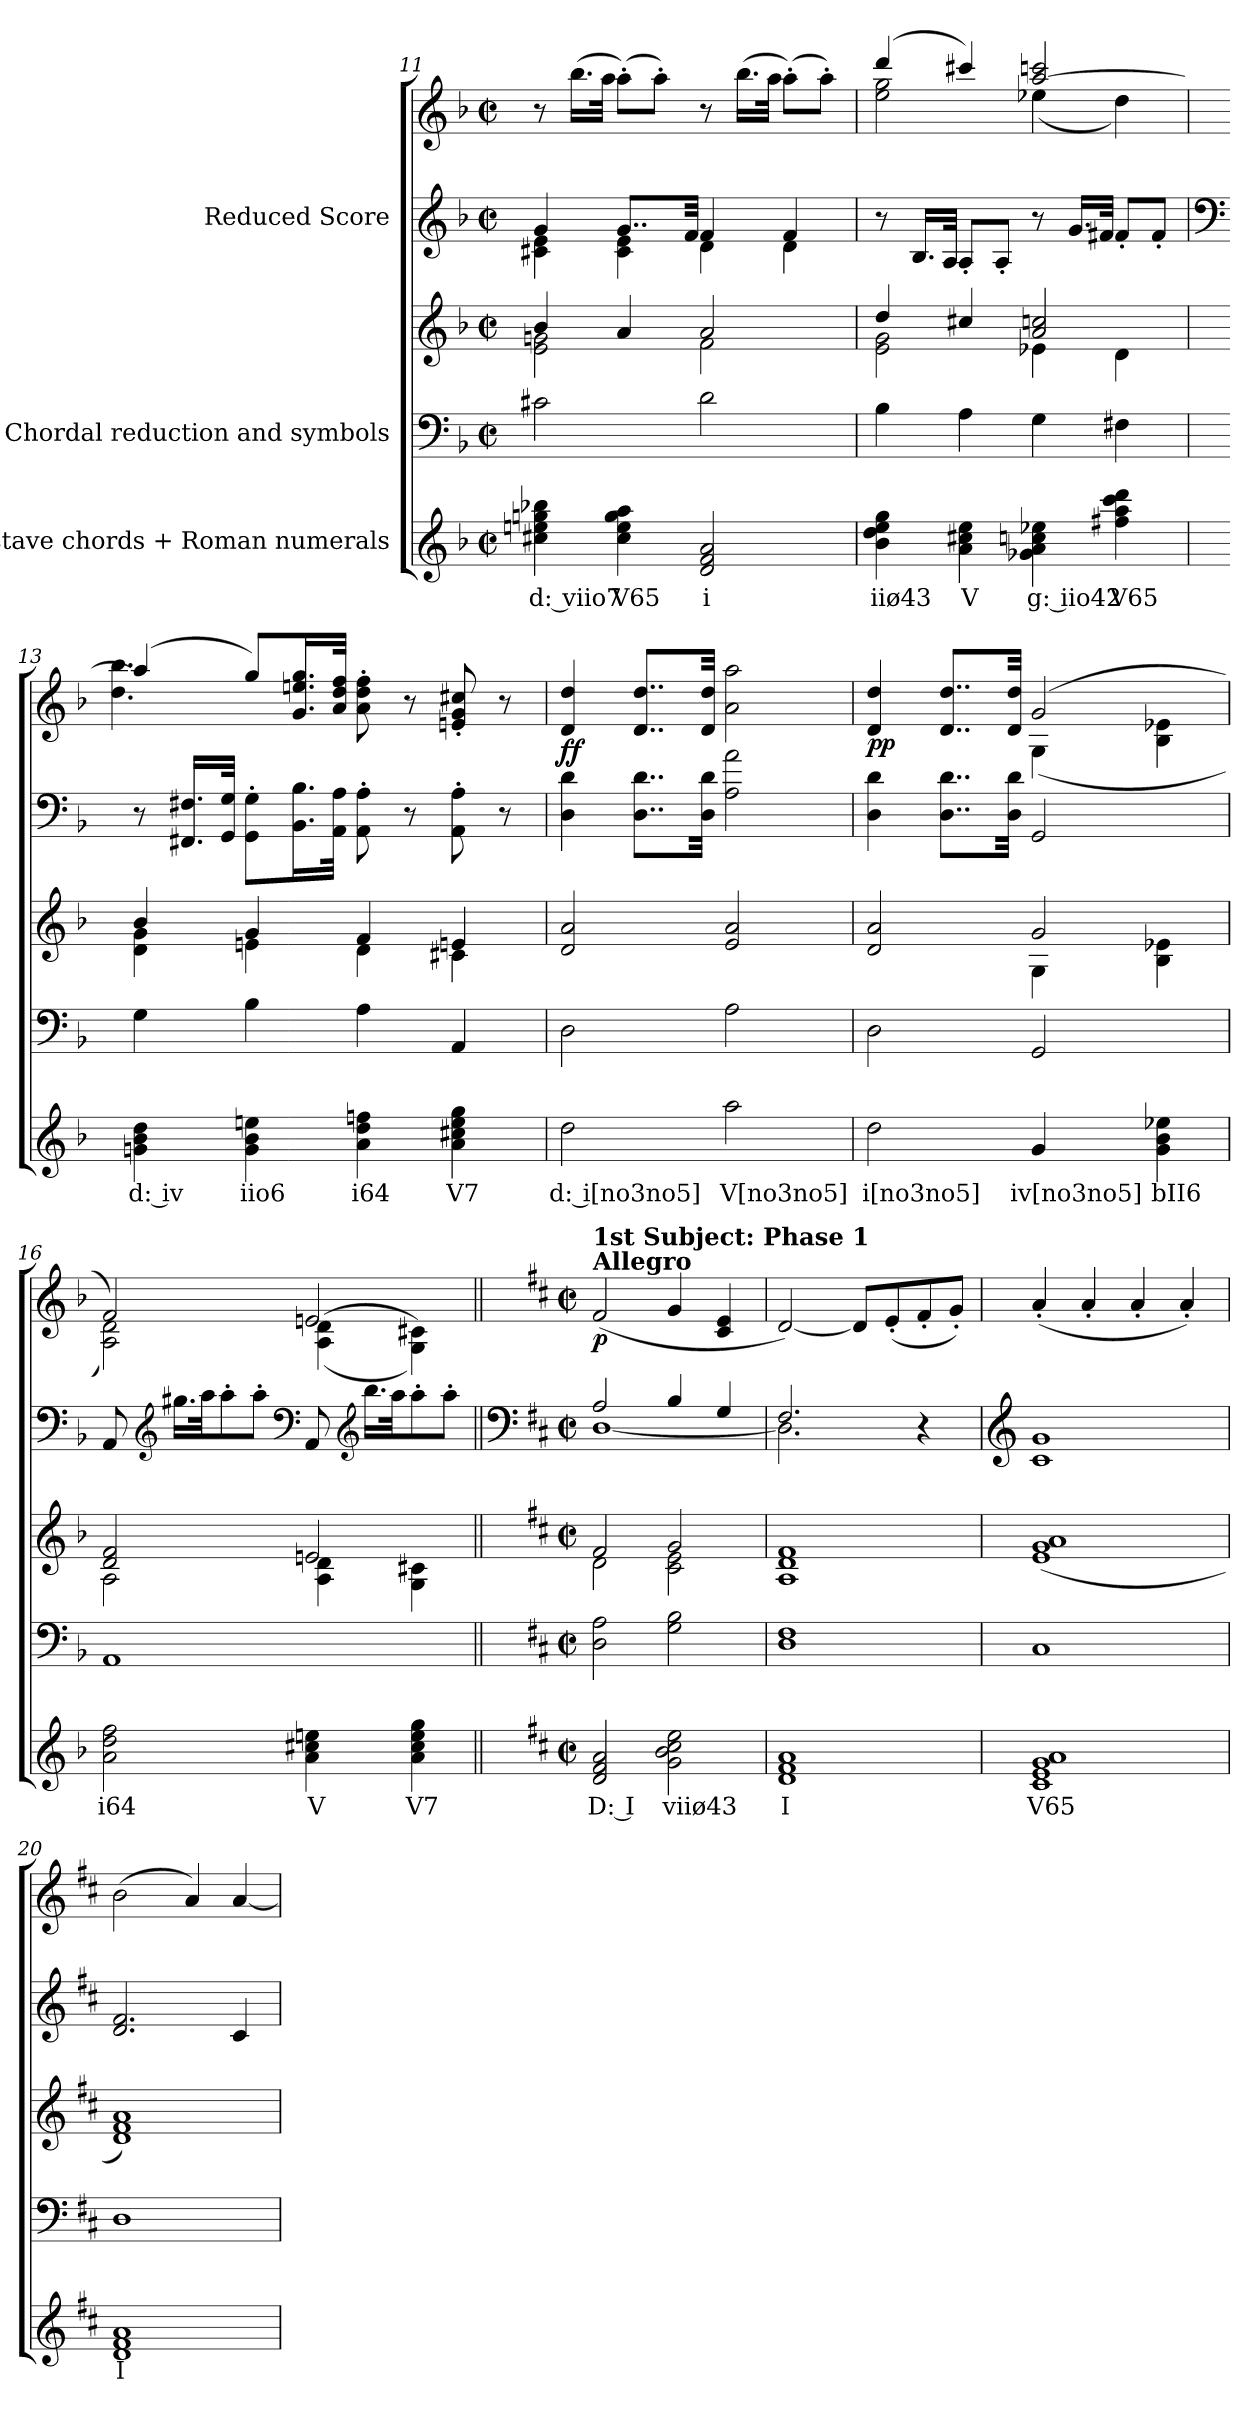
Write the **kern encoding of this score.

**kern	**text	**kern	**kern	**kern	**kern	**dynam
*part3	*part3	*part2	*part2	*part1	*part1	*part1
*staff5	*staff5	*staff4	*staff3	*staff2	*staff1	*staff1/2
*I"One-stave chords + Roman numerals	*	*I"Chordal reduction and symbols	*	*I"Reduced Score	*	*
*clefG2	*	*clefF4	*clefG2	*clefG2	*clefG2	*
*k[b-]	*	*k[b-]	*k[b-]	*k[b-]	*k[b-]	*
*d:	*	*F:	*F:	*F:	*F:	*
*M2/2	*	*M2/2	*M2/2	*M2/2	*M2/2	*
*met(c|)	*	*met(c|)	*met(c|)	*met(c|)	*met(c|)	*
=11	=11	=11	=11	=11	=11	=11
!	!LO:LY:b	!	!	!	!	!
*	*	*	*^	*^	*	*
4cc#X\ 4een\ 4ggn\ 4bb-X\	d: viio7	2c#X\	4b-/	2e\ 2gn\	4g/	4c#X\ 4e\	8r	.
.	.	.	.	.	.	.	(>16.bb-\LL	.
.	.	.	.	.	.	.	32aa\JJk	.
!	!LO:LY:b	!	!	!	!	!	!	!
4cc#\ 4ee\ 4gg\ 4aa\	V65	.	4a/	.	8..g/L	4c#\ 4e\	(>8aa'\L)	.
.	.	.	.	.	.	.	8aa'\J)	.
.	.	.	.	.	32f/Jkk	.	.	.
!	!LO:LY:b	!	!	!	!	!	!	!
2d/ 2f/ 2a/	i	2d\	2a/	2f\	4f/	4d\	8r	.
.	.	.	.	.	.	.	(>16.bb-\LL	.
.	.	.	.	.	.	.	32aa\JJk	.
.	.	.	.	.	4f/	4d\	(>8aa'\L)	.
.	.	.	.	.	.	.	8aa'\J)	.
*	*	*	*	*	*v	*v	*	*
!!LO:LB:g=z
=12	=12	=12	=12	=12	=12	=12	=12
!	!LO:LY:b	!	!	!	!	!	!
*	*	*	*	*	*	*^	*
4b-\ 4dd\ 4ee\ 4gg\	iiø43	4B-\	4dd/	2e\ 2g\	8r	(>4ddd/	2ee\ 2gg\	.
.	.	.	.	.	16.B-/LL	.	.	.
.	.	.	.	.	32A/JJk	.	.	.
!	!LO:LY:b	!	!	!	!	!	!	!
4a\ 4cc#X\ 4ee\	V	4A\	4cc#X/	.	8A'/L	4ccc#X/)	.	.
.	.	.	.	.	8A'/J	.	.	.
!	!LO:LY:b	!	!	!	!	!	!	!
4g-X\ 4a\ 4ccn\ 4ee-X\	g: iio42	4G\	2a/ 2ccn/	4e-X\	8r	[2aa/ 2cccn/	(<4ee-X\	.
.	.	.	.	.	16.g/LL	.	.	.
.	.	.	.	.	32f#X/JJk	.	.	.
!	!LO:LY:b	!	!	!	!	!	!	!
4ff#X\ 4aa\ 4ccc\ 4ddd\	V65	4F#X\	.	4d\	8f#'/L	.	4dd\)	.
.	.	.	.	.	8f#'/J	.	.	.
=13	=13	=13	=13	=13	=13	=13	=13	=13
*	*	*	*	*	*clefF4	*	*	*
!	!LO:LY:b	!	!	!	!	!	!	!
4gn\ 4b-\ 4dd\	d: iv	4G\	4b-/	4d\ 4g\	8r	(>4aa/]	4.dd\ 4.bb-\	.
.	.	.	.	.	16.FF#X/ 16.F#X/LL	.	.	.
.	.	.	.	.	32GG/ 32G/JJk	.	.	.
!	!LO:LY:b	!	!	!	!	!	!	!
4g\ 4b-\ 4een\	iio6	4B-\	4g/	4en\	8GG\' 8G\'L	8gg/L)	.	.
.	.	.	.	.	16.BB-\ 16.B-\L	16.g/ 16.een/ 16.gg/L	2ryy	.
.	.	.	.	.	32AA\ 32A\JJk	32a/ 32dd/ 32ff/JJk	.	.
!	!LO:LY:b	!	!	!	!	!	!	!
4a\ 4dd\ 4ffn\	i64	4A\	4f/	4d\	8AA\' 8A\'	8a\' 8dd\' 8ff\'	.	.
.	.	.	.	.	8r	8r	.	.
!	!LO:LY:b	!	!	!	!	!	!	!
4a\ 4cc#X\ 4ee\ 4gg\	V7	4AA/	4en/	4c#X\	8AA\' 8A\'	8en/' 8g/' 8cc#X/'	.	.
.	.	.	.	.	8r	8r	8ryy	.
*	*	*	*v	*v	*	*	*	*
!!LO:PB:g=z
=14	=14	=14	=14	=14	=14	=14	=14
!	!	!	!	!	!LO:TX:a:B:t=Phase 3	!	!
!	!LO:LY:b	!	!	!	!	!	!LO:DY:b
*	*	*	*	*	*v	*v	*
2dd\	d: i[no3no5]	2D\	2d/ 2a/	4D\ 4d\	4d/ 4dd/	ff
.	.	.	.	8..D\ 8..d\L	8..d/ 8..dd/L	.
.	.	.	.	32D\ 32d\Jkk	32d/ 32dd/Jkk	.
!	!LO:LY:b	!	!	!	!	!
2aa\	V[no3no5]	2A\	2e/ 2a/	2A\ 2a\	2a\ 2aa\	.
=15	=15	=15	=15	=15	=15	=15
!	!LO:LY:b	!	!	!	!	!LO:DY:b
*	*	*	*^	*	*^	*
2dd\	i[no3no5]	2D\	2d/ 2a/	2ryy	4D\ 4d\	4d/ 4dd/	2ryy	pp
.	.	.	.	.	8..D\ 8..d\L	8..d/ 8..dd/L	.	.
.	.	.	.	.	32D\ 32d\Jkk	32d/ 32dd/Jkk	.	.
!	!LO:LY:b	!	!	!	!	!	!	!
4g/	iv[no3no5]	2GG/	2g/	4G\	2GG/	(>2g/	(<4G\	.
!	!LO:LY:b	!	!	!	!	!	!	!
4g\ 4b-\ 4ee-X\	bII6	.	.	4B-\ 4e-X\	.	.	4B-\ 4e-X\	.
=16	=16	=16	=16	=16	=16	=16	=16	=16
!	!LO:LY:b	!	!	!	!	!	!	!
2a\ 2dd\ 2ff\	i64	1AA	2d/ 2f/	2A\	8AA/	2f/)	2A\ 2d\)	.
*	*	*	*	*	*clefG2	*	*	*
.	.	.	.	.	16.gg#X\LL	.	.	.
.	.	.	.	.	32aa\JK	.	.	.
.	.	.	.	.	8aa'\	.	.	.
.	.	.	.	.	8aa'\J	.	.	.
*	*	*	*	*	*clefF4	*	*	*
!	!LO:LY:b	!	!	!	!	!	!	!
4a\ 4cc#X\ 4een\	V	.	2en/	4A\ 4d\	8AA/	2en/	(<(<4A\ 4d\	.
*	*	*	*	*	*clefG2	*	*	*
.	.	.	.	.	16.bb-\LL	.	.	.
.	.	.	.	.	32aa\JK	.	.	.
!	!LO:LY:b	!	!	!	!	!	!	!
4a\ 4cc#\ 4ee\ 4gg\	V7	.	.	4G\ 4c#X\	8aa'\	.	4G\ 4c#X\))	.
.	.	.	.	.	8aa'\J	.	.	.
*	*	*	*	*	*	*v	*v	*
!!LO:LB:g=z
=17||	=17||	=17||	=17||	=17||	=17||	=17||	=17||
*	*	*	*	*	*clefF4	*	*
*k[f#c#]	*	*k[f#c#]	*k[f#c#]	*	*k[f#c#]	*k[f#c#]	*
*	*	*D:	*D:	*	*D:	*D:	*
*M2/2	*	*M2/2	*M2/2	*	*M2/2	*M2/2	*
*met(c|)	*	*met(c|)	*met(c|)	*	*met(c|)	*met(c|)	*
*	*	*	*	*	*	*MM160	*
!	!	!	!	!	!	!LO:TX:a:B:t=Allegro	!
!	!	!	!	!	!	!LO:TX:a:B:t=1st Subject&colon; Phase 1	!
!	!LO:LY:b	!	!	!	!	!	!LO:DY:b
*	*	*	*	*	*^	*	*
2d/ 2f#/ 2a/	D: I	2D\ 2A\	2f#/	2d\	2A/	[1D	(<2f#/	p
!	!LO:LY:b	!	!	!	!	!	!	!
2g\ 2b\ 2cc#\ 2ee\	viiø43	2G\ 2B\	2g/	2c#\ 2e\	4B/	.	4g/	.
.	.	.	.	.	4G/	.	4c#/ 4e/	.
*	*	*	*v	*v	*	*	*	*
=18	=18	=18	=18	=18	=18	=18	=18
!	!LO:LY:b	!	!	!	!	!	!
1d 1f# 1a	I	1D 1F#	1A 1d 1f#	2.F#/	2.D\]	[2d/)	.
.	.	.	.	.	.	8d/L]	.
.	.	.	.	.	.	(<8e'/	.
.	.	.	.	4r	4ryy	8f#'/	.
.	.	.	.	.	.	8g'/J)	.
*	*	*	*	*v	*v	*	*
=19	=19	=19	=19	=19	=19	=19
*	*	*	*	*clefG2	*	*
!	!LO:LY:b	!	!	!	!	!
1c# 1e 1g 1a	V65	1C#	(<1e 1g 1a	1c# 1g	(<4a'/	.
.	.	.	.	.	4a'/	.
.	.	.	.	.	4a'/	.
.	.	.	.	.	4a'/)	.
=20	=20	=20	=20	=20	=20	=20
!	!LO:LY:b	!	!	!	!	!
1d 1f# 1a	I	1D	1d 1f# 1a)	2.d/ 2.f#/	(>2b\	.
.	.	.	.	.	4a/)	.
.	.	.	.	4c#/	[4a/	.
=	=	=	=	=	=	=
*-	*-	*-	*-	*-	*-	*-
